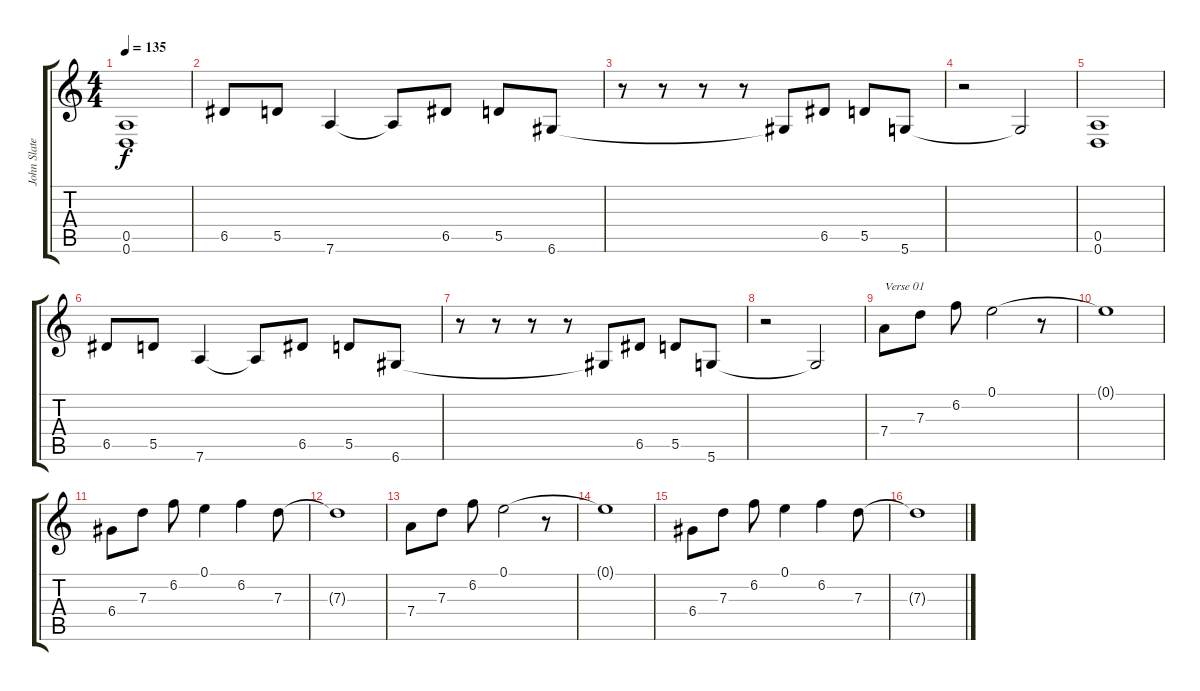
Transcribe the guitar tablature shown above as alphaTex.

\track ("John Slater" "John Slate") {instrument electricguitarclean}
\staff {score tabs}
\tuning (E4 B3 G3 D3 A2 D2) {hide}
\ts (4 4)
\tempo 135
\clef g2
\ks c
(0.5 0.6).1{dy f instrument distortionguitar} |
6.5.8 5.5.8 7.6.4 7.6{t}.8 6.5.8 5.5.8 6.6.8 |
r.8 r.8 r.8 r.8 6.6{t}.8 6.5.8 5.5.8 5.6.8 |
r.2 5.6{t}.2 |
(0.5 0.6).1{instrument distortionguitar} |
6.5.8 5.5.8 7.6.4 7.6{t}.8 6.5.8 5.5.8 6.6.8 |
r.8 r.8 r.8 r.8 6.6{t}.8 6.5.8 5.5.8 5.6.8 |
r.2 5.6{t}.2 |
7.4.8{txt "Verse 01" instrument electricguitarclean} 7.3.8 6.2.8 0.1.2 r.8 |
0.1{t}.1 |
6.4.8 7.3.8 6.2.8 0.1.4 6.2.4 7.3.8 |
7.3{t}.1 |
7.4.8{instrument electricguitarclean} 7.3.8 6.2.8 0.1.2 r.8 |
0.1{t}.1 |
6.4.8 7.3.8 6.2.8 0.1.4 6.2.4 7.3.8 |
7.3{t}.1
